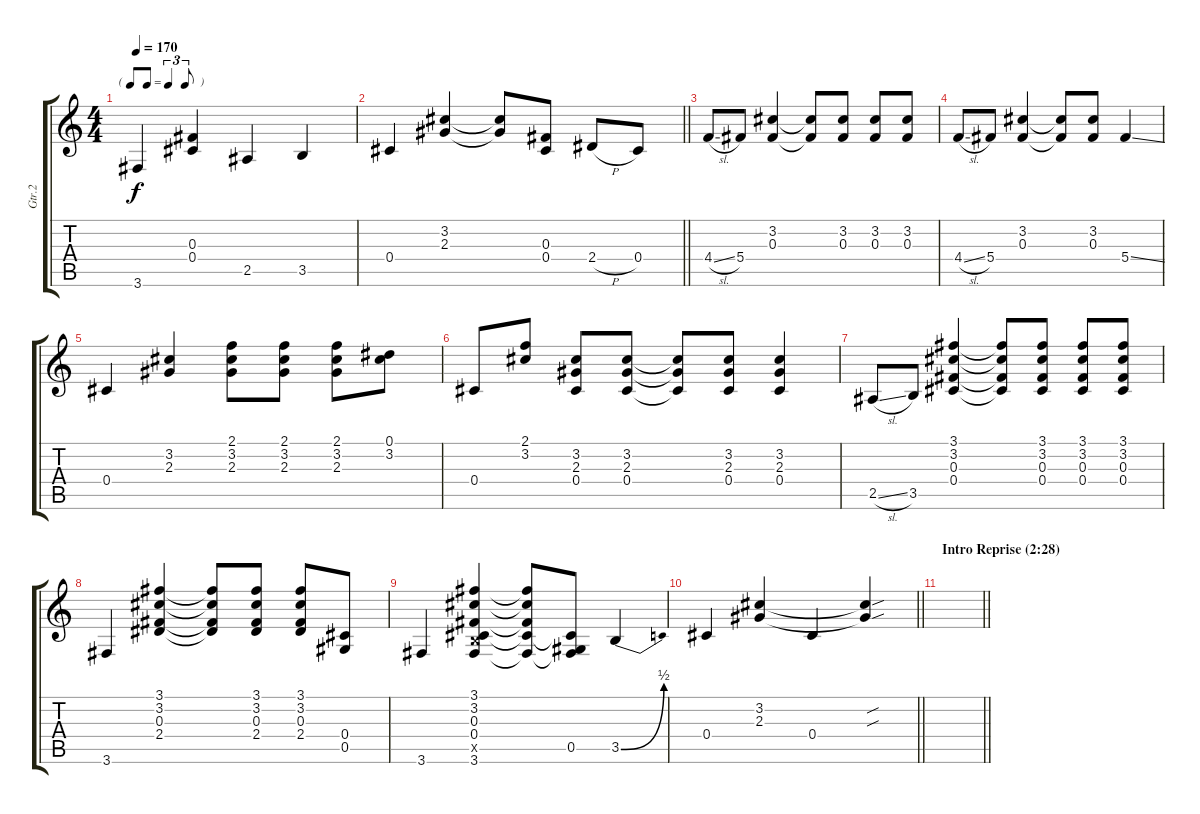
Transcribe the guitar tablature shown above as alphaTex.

\track ("Gtr.2" "Gtr.2") {instrument electricguitarclean}
\staff {score tabs}
\tuning (Eb4 Bb3 Gb3 Db3 Ab2 Eb2) {hide}
\ts (4 4)
\tf triplet8th
\tempo 170
\clef g2
\ks c
3.6.4{dy f} (0.3 0.4).4 2.5.4 3.5.4 |
\barLineRight lightlight
0.4.4 (3.2 2.3).4 (3.2{t} 2.3{t}).8 (0.3 0.4).8 2.4{h}.8 0.4.8 |
4.4{sl}.8 5.4.8 (3.2 0.3).4 (3.2{t} 0.3{t}).8 (3.2 0.3).8 (3.2 0.3).8 (3.2 0.3).8 |
4.4{sl}.8 5.4.8 (3.2 0.3).4 (3.2{t} 0.3{t}).8 (3.2 0.3).8 5.4{ss}.4 |
0.4.4 (3.2 2.3).4 (2.1 3.2 2.3).8 (2.1 3.2 2.3).8 (2.1 3.2 2.3).8 (0.1 3.2).8 |
0.4.8 (2.1 3.2).8 (3.2 2.3 0.4).8 (3.2 2.3 0.4).8 (3.2{t} 2.3{t} 0.4{t}).8 (3.2 2.3 0.4).8 (3.2 2.3 0.4).4 |
2.5{sl}.8 3.5.8 (3.1 3.2 0.3 0.4).4 (3.1{t} 3.2{t} 0.3{t} 0.4{t}).8 (3.1 3.2 0.3 0.4).8 (3.1 3.2 0.3 0.4).8 (3.1 3.2 0.3 0.4).8 |
3.6.4 (3.1 3.2 0.3 2.4).4 (3.1{t} 3.2{t} 0.3{t} 2.4{t}).8 (3.1 3.2 0.3 2.4).8 (3.1 3.2 0.3 2.4).8 (0.4 0.5).8 |
3.6.4 (3.1 3.2 0.3 0.4 3.5{x} 3.6).4 (3.1{t} 3.2{t} 0.3{t} 0.4{t} 3.6{t}).8 (0.4{t} 0.5 3.6{t}).8 3.5{be (bend 0 0 60 2)}.4 |
\barLineRight lightlight
0.4.4 (3.2 2.3).4 0.4.4 (3.2{sou t} 2.3{sou t}).4 |
\section ("" "Intro Reprise (2:28)")
\barLineRight lightlight
